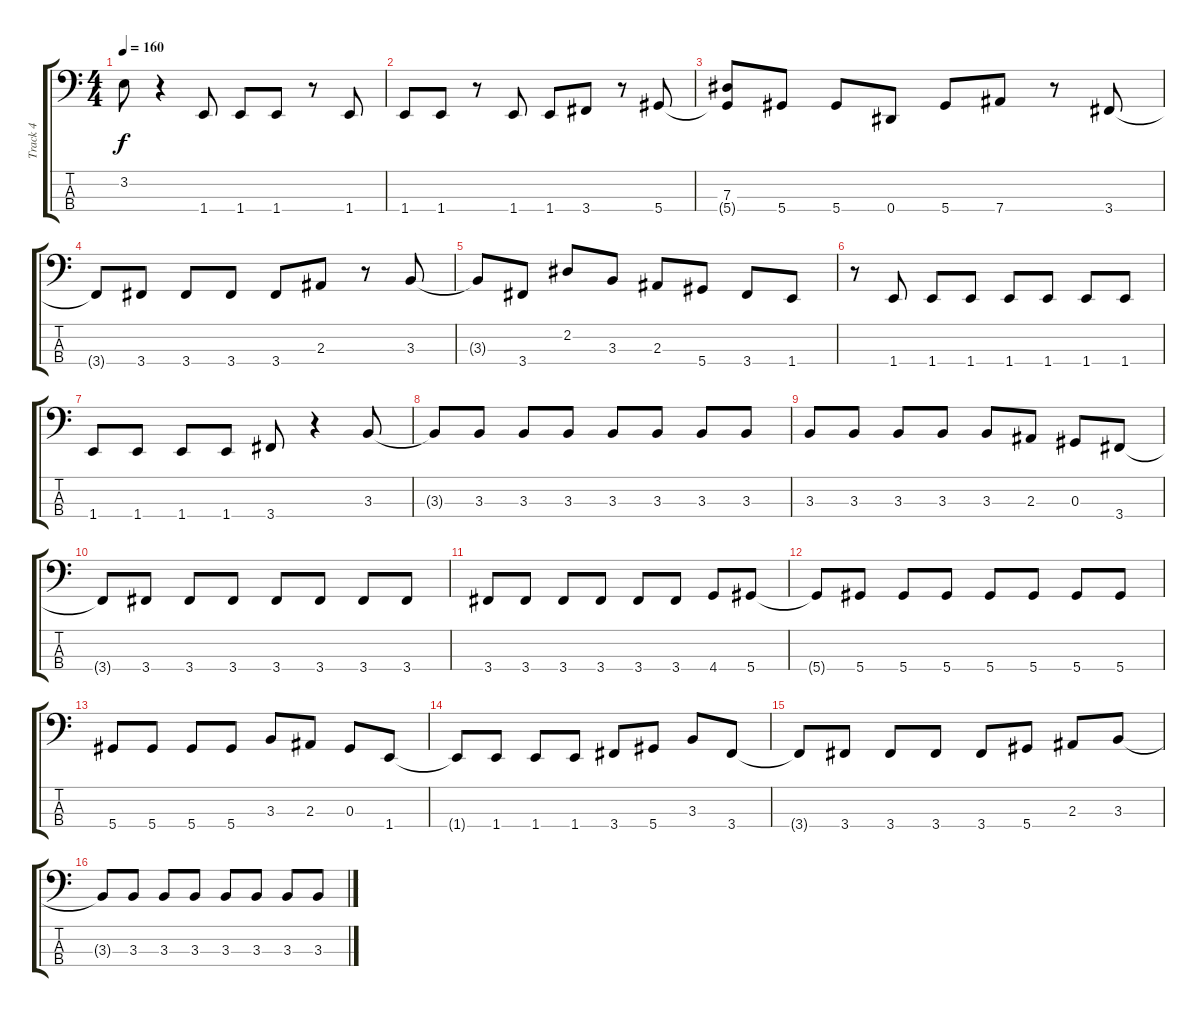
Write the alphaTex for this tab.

\track ("Track 4" "Track 4") {instrument electricbasspick}
\staff {score tabs}
\tuning (Gb2 Db2 Ab1 Eb1) {hide}
\ts (4 4)
\tempo 160
\clef f4
\ks c
3.2{t}.8{dy f} r.4 1.4.8 1.4.8 1.4.8 r.8 1.4.8 |
1.4.8 1.4.8 r.8 1.4.8 1.4.8 3.4.8 r.8 5.4.8 |
(7.3{t} 5.4{t}).8 5.4.8 5.4.8 0.4.8 5.4.8 7.4.8 r.8 3.4.8 |
3.4{t}.8 3.4.8 3.4.8 3.4.8 3.4.8 2.3.8 r.8 3.3.8 |
3.3{t}.8 3.4.8 2.2.8 3.3.8 2.3.8 5.4.8 3.4.8 1.4.8 |
r.8 1.4.8 1.4.8 1.4.8 1.4.8 1.4.8 1.4.8 1.4.8 |
1.4.8 1.4.8 1.4.8 1.4.8 3.4.8 r.4 3.3.8 |
3.3{t}.8 3.3.8 3.3.8 3.3.8 3.3.8 3.3.8 3.3.8 3.3.8 |
3.3.8 3.3.8 3.3.8 3.3.8 3.3.8 2.3.8 0.3.8 3.4.8 |
3.4{t}.8 3.4.8 3.4.8 3.4.8 3.4.8 3.4.8 3.4.8 3.4.8 |
3.4.8 3.4.8 3.4.8 3.4.8 3.4.8 3.4.8 4.4.8 5.4.8 |
5.4{t}.8 5.4.8 5.4.8 5.4.8 5.4.8 5.4.8 5.4.8 5.4.8 |
5.4.8 5.4.8 5.4.8 5.4.8 3.3.8 2.3.8 0.3.8 1.4.8 |
1.4{t}.8 1.4.8 1.4.8 1.4.8 3.4.8 5.4.8 3.3.8 3.4.8 |
3.4{t}.8 3.4.8 3.4.8 3.4.8 3.4.8 5.4.8 2.3.8 3.3.8 |
3.3{t}.8 3.3.8 3.3.8 3.3.8 3.3.8 3.3.8 3.3.8 3.3.8
